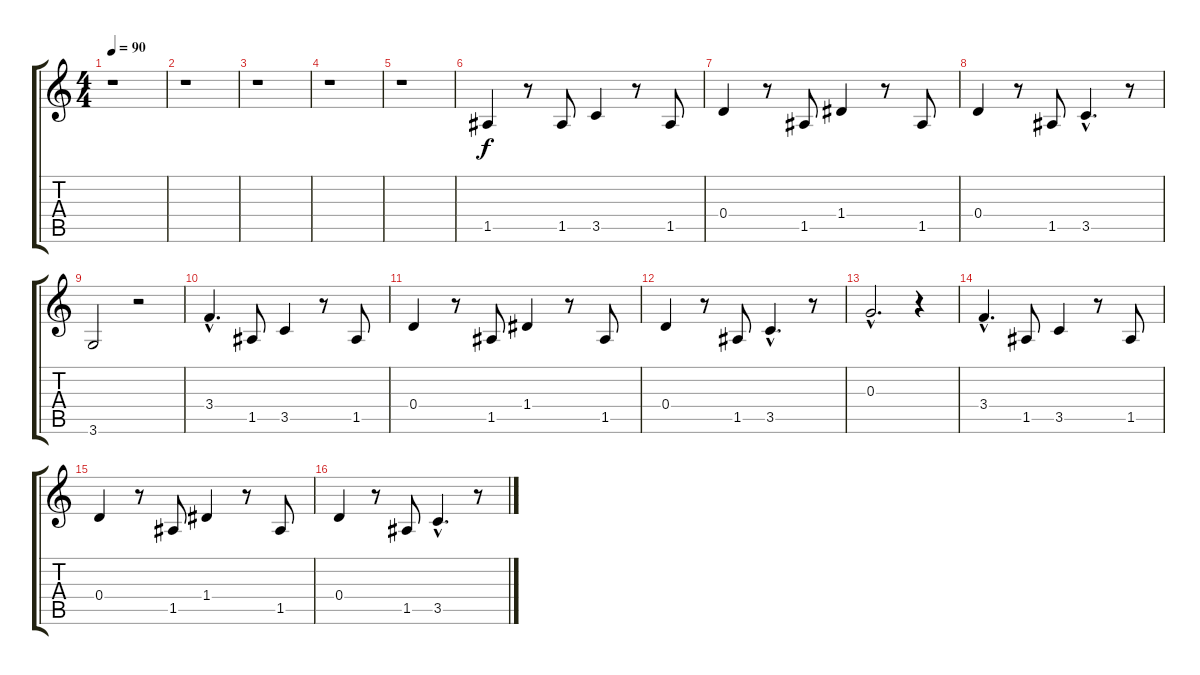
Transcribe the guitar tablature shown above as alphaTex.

\track "" {instrument electricguitarjazz}
\staff {score tabs}
\tuning (E4 B3 G3 D3 A2 E2) {hide}
\ts (4 4)
\tempo 90
\clef g2
\ks c
r.1{dy f} |
r.1 |
r.1 |
r.1 |
r.1 |
1.5.4 r.8 1.5.8 3.5.4 r.8 1.5.8 |
0.4.4 r.8 1.5.8 1.4.4 r.8 1.5.8 |
0.4.4 r.8 1.5.8 3.5{hac}.4{d} r.8 |
3.6.2 r.2 |
3.4{hac}.4{d} 1.5.8 3.5.4 r.8 1.5.8 |
0.4.4 r.8 1.5.8 1.4.4 r.8 1.5.8 |
0.4.4 r.8 1.5.8 3.5{hac}.4{d} r.8 |
0.3{hac}.2{d} r.4 |
3.4{hac}.4{d} 1.5.8 3.5.4 r.8 1.5.8 |
0.4.4 r.8 1.5.8 1.4.4 r.8 1.5.8 |
0.4.4 r.8 1.5.8 3.5{hac}.4{d} r.8
